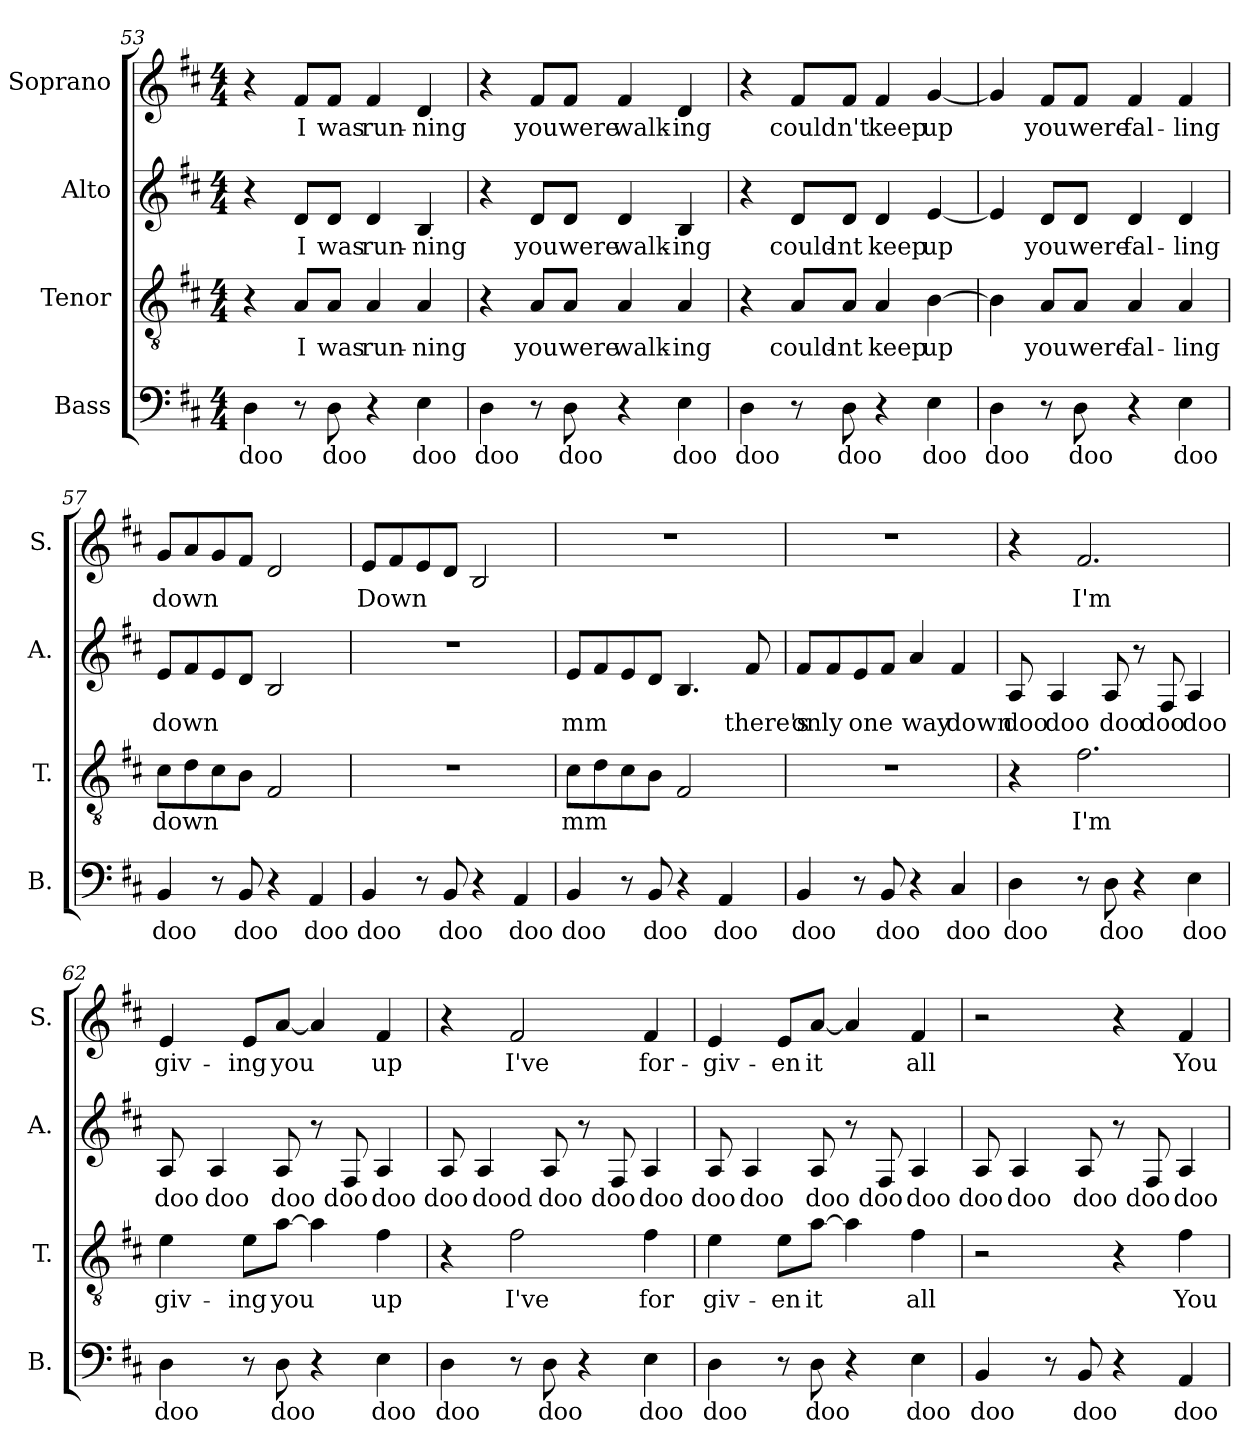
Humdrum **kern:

**kern	**text	**kern	**text	**kern	**text	**kern	**text
*part4	*part4	*part3	*part3	*part2	*part2	*part1	*part1
*staff4	*staff4	*staff3	*staff3	*staff2	*staff2	*staff1	*staff1
*I"Bass	*	*I"Tenor	*	*I"Alto	*	*I"Soprano	*
*I'B.	*	*I'T.	*	*I'A.	*	*I'S.	*
!!LO:PB:g=z
*clefF4	*	*clefGv2	*	*clefG2	*	*clefG2	*
*k[f#c#]	*	*k[f#c#]	*	*k[f#c#]	*	*k[f#c#]	*
*M4/4	*	*M4/4	*	*M4/4	*	*M4/4	*
=53	=53	=53	=53	=53	=53	=53	=53
4D\	doo	4r	.	4r	.	4r	.
8r	.	8A/L	I	8d/L	I	8f#/L	I
8D\	doo	8A/J	was	8d/J	was	8f#/J	was
4r	.	4A/	run-	4d/	run-	4f#/	run-
4E\	doo	4A/	-ning	4B/	-ning	4d/	-ning
=54	=54	=54	=54	=54	=54	=54	=54
4D\	doo	4r	.	4r	.	4r	.
8r	.	8A/L	you	8d/L	you	8f#/L	you
8D\	doo	8A/J	were	8d/J	were	8f#/J	were
4r	.	4A/	walk-	4d/	walk-	4f#/	walk-
4E\	doo	4A/	-ing	4B/	-ing	4d/	-ing
=55	=55	=55	=55	=55	=55	=55	=55
4D\	doo	4r	.	4r	.	4r	.
8r	.	8A/L	could-	8d/L	could-	8f#/L	could
8D\	doo	8A/J	-nt	8d/J	-nt	8f#/J	n't
4r	.	4A/	keep	4d/	keep	4f#/	keep
4E\	doo	[4B\	up	[4e/	up	[4g/	up
=56	=56	=56	=56	=56	=56	=56	=56
4D\	doo	4B\]	.	4e/]	.	4g/]	.
8r	.	8A/L	you	8d/L	you	8f#/L	you
8D\	doo	8A/J	were	8d/J	were	8f#/J	were
4r	.	4A/	fal-	4d/	fal-	4f#/	fal-
4E\	doo	4A/	-ling	4d/	-ling	4f#/	-ling
!!LO:LB:g=z
=57	=57	=57	=57	=57	=57	=57	=57
4BB/	doo	8c#\L	down	8e/L	down	8g/L	down
.	.	8d\	.	8f#/	.	8a/	.
8r	.	8c#\	.	8e/	.	8g/	.
8BB/	doo	8B\J	.	8d/J	.	8f#/J	.
4r	.	2F#/	.	2B/	.	2d/	.
4AA/	doo	.	.	.	.	.	.
=58	=58	=58	=58	=58	=58	=58	=58
4BB/	doo	1r	.	1r	.	8e/L	Down
.	.	.	.	.	.	8f#/	.
8r	.	.	.	.	.	8e/	.
8BB/	doo	.	.	.	.	8d/J	.
4r	.	.	.	.	.	2B/	.
4AA/	doo	.	.	.	.	.	.
=59	=59	=59	=59	=59	=59	=59	=59
4BB/	doo	8c#\L	mm	8e/L	mm	1r	.
.	.	8d\	.	8f#/	.	.	.
8r	.	8c#\	.	8e/	.	.	.
8BB/	doo	8B\J	.	8d/J	.	.	.
4r	.	2F#/	.	4.B/	.	.	.
4AA/	doo	.	.	.	.	.	.
.	.	.	.	8f#/	there's	.	.
=60	=60	=60	=60	=60	=60	=60	=60
4BB/	doo	1r	.	8f#/L	on	1r	.
.	.	.	.	8f#/	ly	.	.
8r	.	.	.	8e/	one	.	.
8BB/	doo	.	.	8f#/J	.	.	.
4r	.	.	.	4a/	way	.	.
4C#/	doo	.	.	4f#/	down	.	.
!!LO:PB:g=z
=61	=61	=61	=61	=61	=61	=61	=61
4D\	doo	4r	.	8A/	doo	4r	.
.	.	.	.	4A/	doo	.	.
8r	.	2.f#\	I'm	.	.	2.f#/	I'm
8D\	doo	.	.	8A/	doo	.	.
4r	.	.	.	8r	.	.	.
.	.	.	.	8F#/	doo	.	.
4E\	doo	.	.	4A/	doo	.	.
=62	=62	=62	=62	=62	=62	=62	=62
4D\	doo	4e\	giv-	8A/	doo	4e/	giv-
.	.	.	.	4A/	doo	.	.
8r	.	8e\L	-ing	.	.	8e/L	-ing
8D\	doo	[8a\J	you	8A/	doo	[8a/J	you
4r	.	4a\]	.	8r	.	4a/]	.
.	.	.	.	8F#/	doo	.	.
4E\	doo	4f#\	up	4A/	doo	4f#/	up
=63	=63	=63	=63	=63	=63	=63	=63
4D\	doo	4r	.	8A/	doo	4r	.
.	.	.	.	4A/	dood	.	.
8r	.	2f#\	I've	.	.	2f#/	I've
8D\	doo	.	.	8A/	doo	.	.
4r	.	.	.	8r	.	.	.
.	.	.	.	8F#/	doo	.	.
4E\	doo	4f#\	for	4A/	doo	4f#/	for-
!!LO:LB:g=z
=64	=64	=64	=64	=64	=64	=64	=64
4D\	doo	4e\	giv-	8A/	doo	4e/	-giv-
.	.	.	.	4A/	doo	.	.
8r	.	8e\L	-en	.	.	8e/L	-en
8D\	doo	[8a\J	it	8A/	doo	[8a/J	it
4r	.	4a\]	.	8r	.	4a/]	.
.	.	.	.	8F#/	doo	.	.
4E\	doo	4f#\	all	4A/	doo	4f#/	all
=65	=65	=65	=65	=65	=65	=65	=65
4BB/	doo	2r	.	8A/	doo	2r	.
.	.	.	.	4A/	doo	.	.
8r	.	.	.	.	.	.	.
8BB/	doo	.	.	8A/	doo	.	.
4r	.	4r	.	8r	.	4r	.
.	.	.	.	8F#/	doo	.	.
4AA/	doo	4f#\	You	4A/	doo	4f#/	You
=	=	=	=	=	=	=	=
*-	*-	*-	*-	*-	*-	*-	*-
